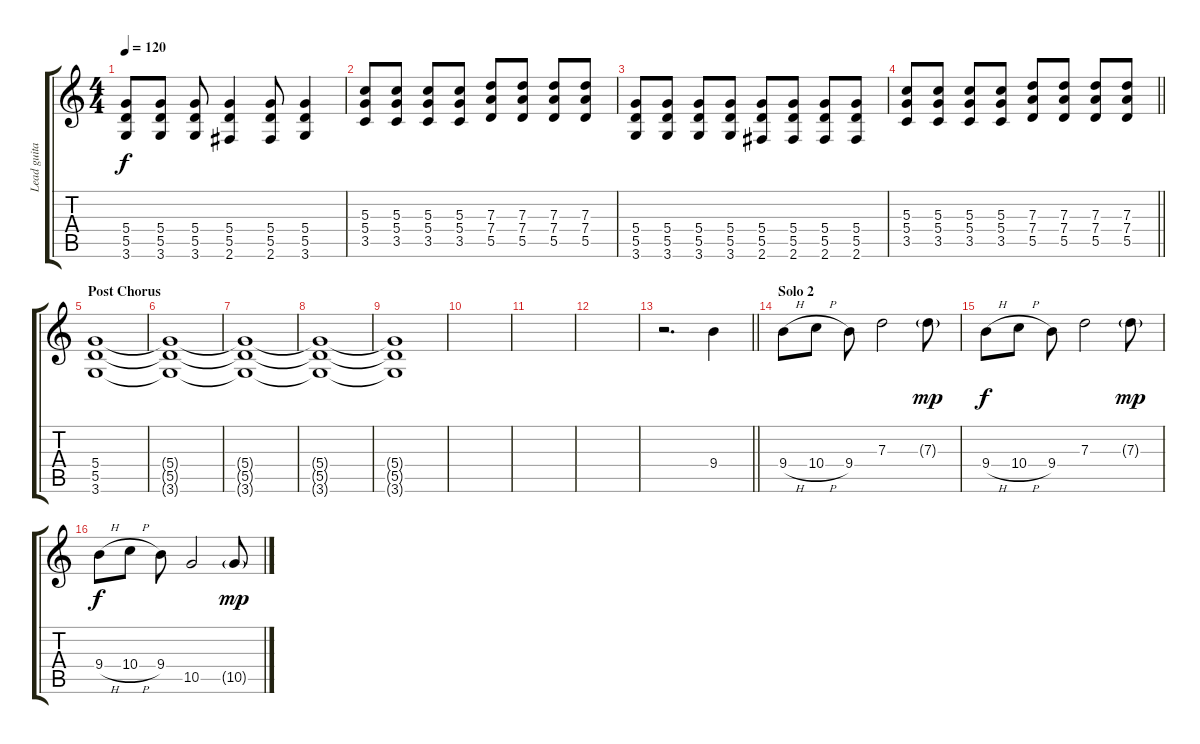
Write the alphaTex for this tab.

\track ("Lead guitar" "Lead guita") {instrument overdrivenguitar}
\staff {score tabs}
\tuning (E4 B3 G3 D3 A2 E2) {hide}
\ts (4 4)
\tempo 120
\clef g2
\ks c
(5.4 5.5 3.6).8{dy f} (5.4 5.5 3.6).8 (5.4 5.5 3.6).8 (5.4 5.5 2.6).4 (5.4 5.5 2.6).8 (5.4 5.5 3.6).4 |
(5.3 5.4 3.5).8 (5.3 5.4 3.5).8 (5.3 5.4 3.5).8 (5.3 5.4 3.5).8 (7.3 7.4 5.5).8 (7.3 7.4 5.5).8 (7.3 7.4 5.5).8 (7.3 7.4 5.5).8 |
(5.4 5.5 3.6).8 (5.4 5.5 3.6).8 (5.4 5.5 3.6).8 (5.4 5.5 3.6).8 (5.4 5.5 2.6).8 (5.4 5.5 2.6).8 (5.4 5.5 2.6).8 (5.4 5.5 2.6).8 |
\barLineRight lightlight
(5.3 5.4 3.5).8 (5.3 5.4 3.5).8 (5.3 5.4 3.5).8 (5.3 5.4 3.5).8 (7.3 7.4 5.5).8 (7.3 7.4 5.5).8 (7.3 7.4 5.5).8 (7.3 7.4 5.5).8 |
\section ("" "Post Chorus")
(5.4 5.5 3.6).1 |
(5.4{t} 5.5{t} 3.6{t}).1 |
(5.4{t} 5.5{t} 3.6{t}).1 |
(5.4{t} 5.5{t} 3.6{t}).1 |
(5.4{t} 5.5{t} 3.6{t}).1 |
|
|
|
\barLineRight lightlight
r.2{d} 9.4.4 |
\section ("" "Solo 2")
9.4{h}.8 10.4{h}.8 9.4.8 7.3.2 7.3{g}.8{dy mp} |
9.4{h}.8{dy f} 10.4{h}.8 9.4.8 7.3.2 7.3{g}.8{dy mp} |
9.4{h}.8{dy f} 10.4{h}.8 9.4.8 10.5.2 10.5{g}.8{dy mp}
